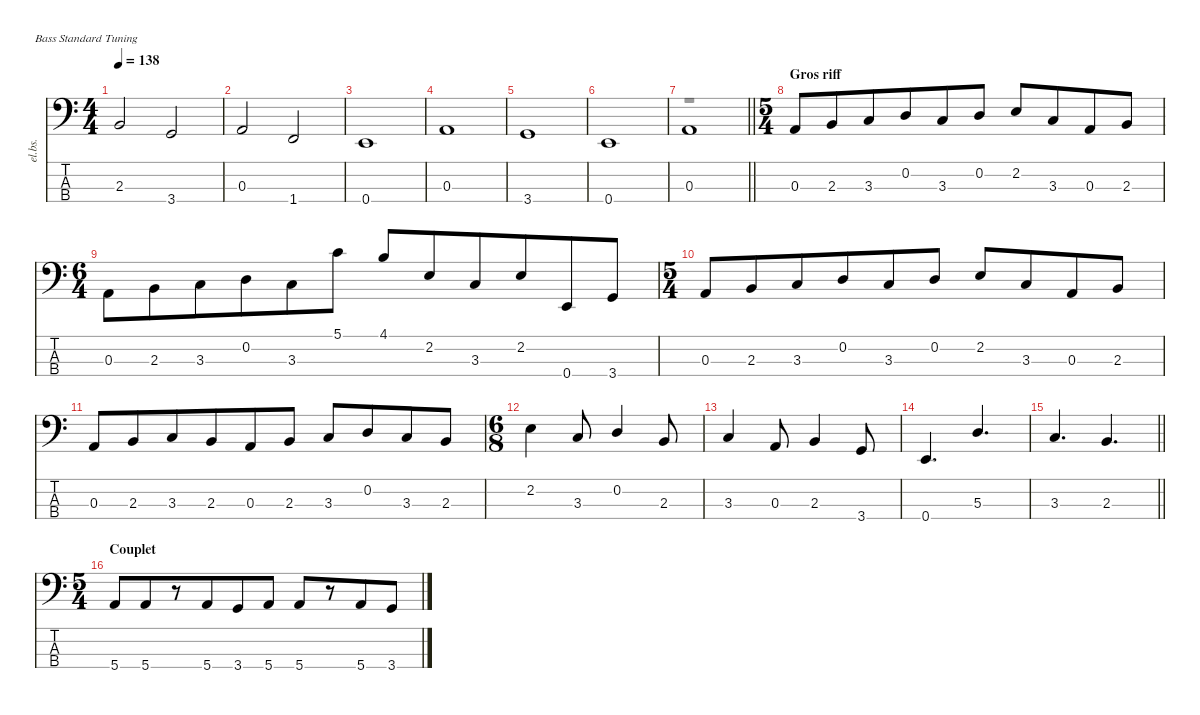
\defaultSystemsLayout 4
\hideDynamics
\bracketExtendMode nobrackets
\track ("Basse" "el.bs.") {instrument electricbassfinger}
\staff {score tabs}
\tuning (G2 D2 A1 E1)
\voice
\ts (4 4)
\tempo 138
\clef f4
\ks aminor
2.3.2{dy f beam Up} 3.4.2{beam Up} |
0.3.2{beam Up} 1.4.2{beam Up} |
0.4.1{beam Up} |
0.3.1{beam Up} |
3.4.1{beam Up} |
0.4.1{beam Up} |
\barLineRight lightlight
0.3.1{beam Up} |
\ts (5 4)
\beaming (8 6 4)
\section ("" "Gros riff")
0.3.8{beam Up} 2.3.8{beam Up} 3.3.8{beam Up} 0.2.8{beam Up} 3.3.8{beam Up} 0.2.8{beam Up} 2.2.8{beam Up} 3.3.8{beam Up} 0.3.8{beam Up} 2.3.8{beam Up} |
\ts (6 4)
\beaming (8 6 6)
0.3.8{beam Down} 2.3.8{beam Down} 3.3.8{beam Down} 0.2.8{beam Down} 3.3.8{beam Down} 5.1.8{beam Down} 4.1.8{beam Up} 2.2.8{beam Up} 3.3.8{beam Up} 2.2.8{beam Up} 0.4.8{beam Up} 3.4.8{beam Up} |
\ts (5 4)
\beaming (8 6 4)
0.3.8{beam Up} 2.3.8{beam Up} 3.3.8{beam Up} 0.2.8{beam Up} 3.3.8{beam Up} 0.2.8{beam Up} 2.2.8{beam Up} 3.3.8{beam Up} 0.3.8{beam Up} 2.3.8{beam Up} |
0.3.8{beam Up} 2.3.8{beam Up} 3.3.8{beam Up} 2.3.8{beam Up} 0.3.8{beam Up} 2.3.8{beam Up} 3.3.8{beam Up} 0.2.8{beam Up} 3.3.8{beam Up} 2.3.8{beam Up} |
\ts (6 8)
\beaming (8 3 3)
2.2.4{beam Down} 3.3.8{beam Up} 0.2.4{beam Up} 2.3.8{beam Up} |
3.3.4{beam Up} 0.3.8{beam Up} 2.3.4{beam Up} 3.4.8{beam Up} |
0.4.4{d beam Up} 5.3.4{d beam Up} |
\barLineRight lightlight
3.3.4{d beam Up} 2.3.4{d beam Up} |
\ts (5 4)
\beaming (8 6 4)
\section ("" "Couplet")
5.4.8{beam Up} 5.4.8{beam Up} r.8{beam Up} 5.4.8{beam Up} 3.4.8{beam Up} 5.4.8{beam Up} 5.4.8{beam Up} r.8{beam Up} 5.4.8{beam Up} 3.4.8{beam Up}
\voice
\clef f4
\ottava regular
\simile none
\ks aminor
|
|
|
|
|
|
\barLineRight lightlight
r.1{dy mf beam Down} |
|
|
|
|
|
|
|
\barLineRight lightlight
|
